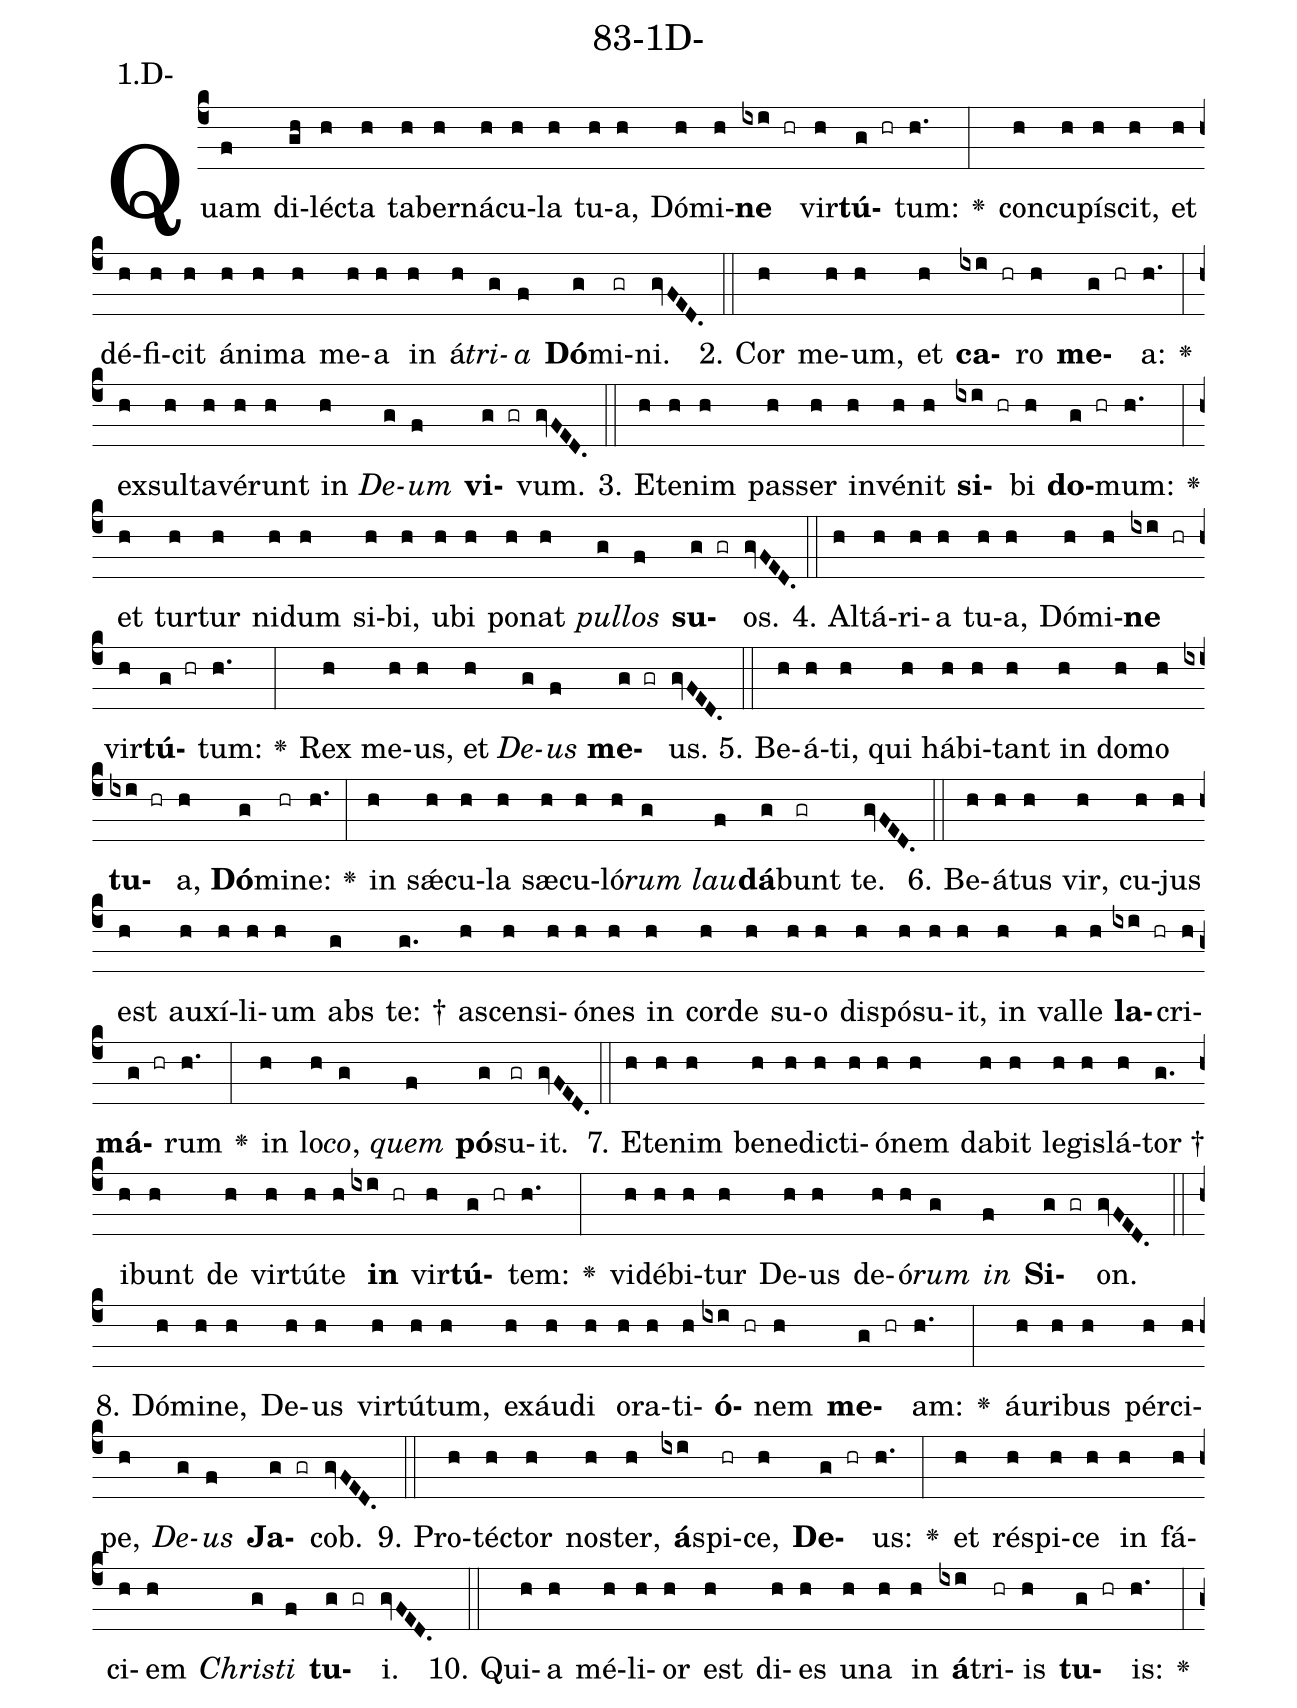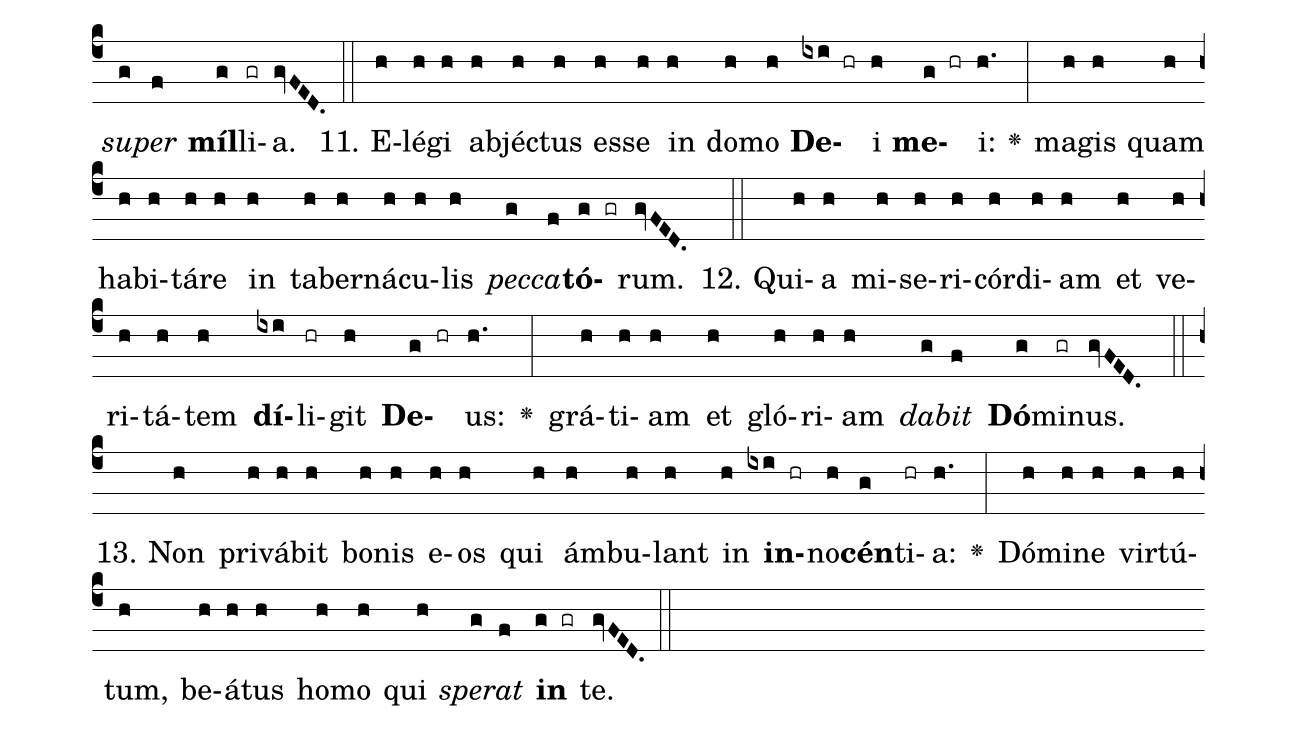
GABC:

name: 83-1D-;
annotation: 1.D-;
%%
(c4)Quam(f) di(gh)léc(h)ta(h) ta(h)ber(h)ná(h)cu(h)la(h) tu(h)a,(h) Dó(h)mi(h)<b>ne</b>(ixi hr) vir(h)<b>tú</b>(g hr)tum:(h.) <v>\greheightstar</v>(:) con(h)cu(h)pí(h)scit,(h) et(h) dé(h)fi(h)cit(h) á(h)ni(h)ma(h) me(h)a(h) in(h) á(h)<i>tri</i>(g)<i>a</i>(f) <b>Dó</b>(g)mi(gr)ni.(gvFED.) (::)
2. Cor(h) me(h)um,(h) et(h) <b>ca</b>(ixi hr)ro(h) <b>me</b>(g hr)a:(h.) <v>\greheightstar</v>(:) ex(h)sul(h)ta(h)vé(h)runt(h) in(h) <i>De</i>(g)<i>um</i>(f) <b>vi</b>(g gr)vum.(gvFED.) (::)
3. Et(h)e(h)nim(h) pas(h)ser(h) in(h)vé(h)nit(h) <b>si</b>(ixi hr)bi(h) <b>do</b>(g hr)mum:(h.) <v>\greheightstar</v>(:) et(h) tur(h)tur(h) ni(h)dum(h) si(h)bi,(h) u(h)bi(h) po(h)nat(h) <i>pul</i>(g)<i>los</i>(f) <b>su</b>(g gr)os.(gvFED.) (::)
4. Al(h)tá(h)ri(h)a(h) tu(h)a,(h) Dó(h)mi(h)<b>ne</b>(ixi hr) vir(h)<b>tú</b>(g hr)tum:(h.) <v>\greheightstar</v>(:) Rex(h) me(h)us,(h) et(h) <i>De</i>(g)<i>us</i>(f) <b>me</b>(g gr)us.(gvFED.) (::)
5. Be(h)á(h)ti,(h) qui(h) há(h)bi(h)tant(h) in(h) do(h)mo(h) <b>tu</b>(ixi hr)a,(h) <b>Dó</b>(g)mi(hr)ne:(h.) <v>\greheightstar</v>(:) in(h) sǽ(h)cu(h)la(h) sæ(h)cu(h)ló(h)<i>rum</i>(g) <i>lau</i>(f)<b>dá</b>(g)bunt(gr) te.(gvFED.) (::)
6. Be(h)á(h)tus(h) vir,(h) cu(h)jus(h) est(h) au(h)xí(h)li(h)um(h) abs(g) te: †(g.) a(h)scen(h)si(h)ó(h)nes(h) in(h) cor(h)de(h) su(h)o(h) dis(h)pó(h)su(h)it,(h) in(h) val(h)le(h) <b>la</b>(ixi hr)cri(h)<b>má</b>(g hr)rum(h.) <v>\greheightstar</v>(:) in(h) lo(h)<i>co</i>,(g) <i>quem</i>(f) <b>pó</b>(g)su(gr)it.(gvFED.) (::)
7. Et(h)e(h)nim(h) be(h)ne(h)dic(h)ti(h)ó(h)nem(h) da(h)bit(h) le(h)gis(h)lá(h)tor †(g.) i(h)bunt(h) de(h) vir(h)tú(h)te(h) <b>in</b>(ixi hr) vir(h)<b>tú</b>(g hr)tem:(h.) <v>\greheightstar</v>(:) vi(h)dé(h)bi(h)tur(h) De(h)us(h) de(h)ó(h)<i>rum</i>(g) <i>in</i>(f) <b>Si</b>(g gr)on.(gvFED.) (::)
8. Dó(h)mi(h)ne,(h) De(h)us(h) vir(h)tú(h)tum,(h) ex(h)áu(h)di(h) o(h)ra(h)ti(h)<b>ó</b>(ixi hr)nem(h) <b>me</b>(g hr)am:(h.) <v>\greheightstar</v>(:) áu(h)ri(h)bus(h) pér(h)ci(h)pe,(h) <i>De</i>(g)<i>us</i>(f) <b>Ja</b>(g gr)cob.(gvFED.) (::)
9. Pro(h)téc(h)tor(h) nos(h)ter,(h) <b>á</b>(ixi)spi(hr)ce,(h) <b>De</b>(g hr)us:(h.) <v>\greheightstar</v>(:) et(h) ré(h)spi(h)ce(h) in(h) fá(h)ci(h)em(h) <i>Chris</i>(g)<i>ti</i>(f) <b>tu</b>(g gr)i.(gvFED.) (::)
10. Qui(h)a(h) mé(h)li(h)or(h) est(h) di(h)es(h) u(h)na(h) in(h) <b>á</b>(ixi)tri(hr)is(h) <b>tu</b>(g hr)is:(h.) <v>\greheightstar</v>(:) <i>su</i>(g)<i>per</i>(f) <b>míl</b>(g)li(gr)a.(gvFED.) (::)
11. E(h)lé(h)gi(h) ab(h)jéc(h)tus(h) es(h)se(h) in(h) do(h)mo(h) <b>De</b>(ixi hr)i(h) <b>me</b>(g hr)i:(h.) <v>\greheightstar</v>(:) ma(h)gis(h) quam(h) ha(h)bi(h)tá(h)re(h) in(h) ta(h)ber(h)ná(h)cu(h)lis(h) <i>pec</i>(g)<i>ca</i>(f)<b>tó</b>(g gr)rum.(gvFED.) (::)
12. Qui(h)a(h) mi(h)se(h)ri(h)cór(h)di(h)am(h) et(h) ve(h)ri(h)tá(h)tem(h) <b>dí</b>(ixi)li(hr)git(h) <b>De</b>(g hr)us:(h.) <v>\greheightstar</v>(:) grá(h)ti(h)am(h) et(h) gló(h)ri(h)am(h) <i>da</i>(g)<i>bit</i>(f) <b>Dó</b>(g)mi(gr)nus.(gvFED.) (::)
13. Non(h) pri(h)vá(h)bit(h) bo(h)nis(h) e(h)os(h) qui(h) ám(h)bu(h)lant(h) in(h) <b>in</b>(ixi hr)no(h)<b>cén</b>(g)ti(hr)a:(h.) <v>\greheightstar</v>(:) Dó(h)mi(h)ne(h) vir(h)tú(h)tum,(h) be(h)á(h)tus(h) ho(h)mo(h) qui(h) <i>spe</i>(g)<i>rat</i>(f) <b>in</b>(g gr) te.(gvFED.) (::)
